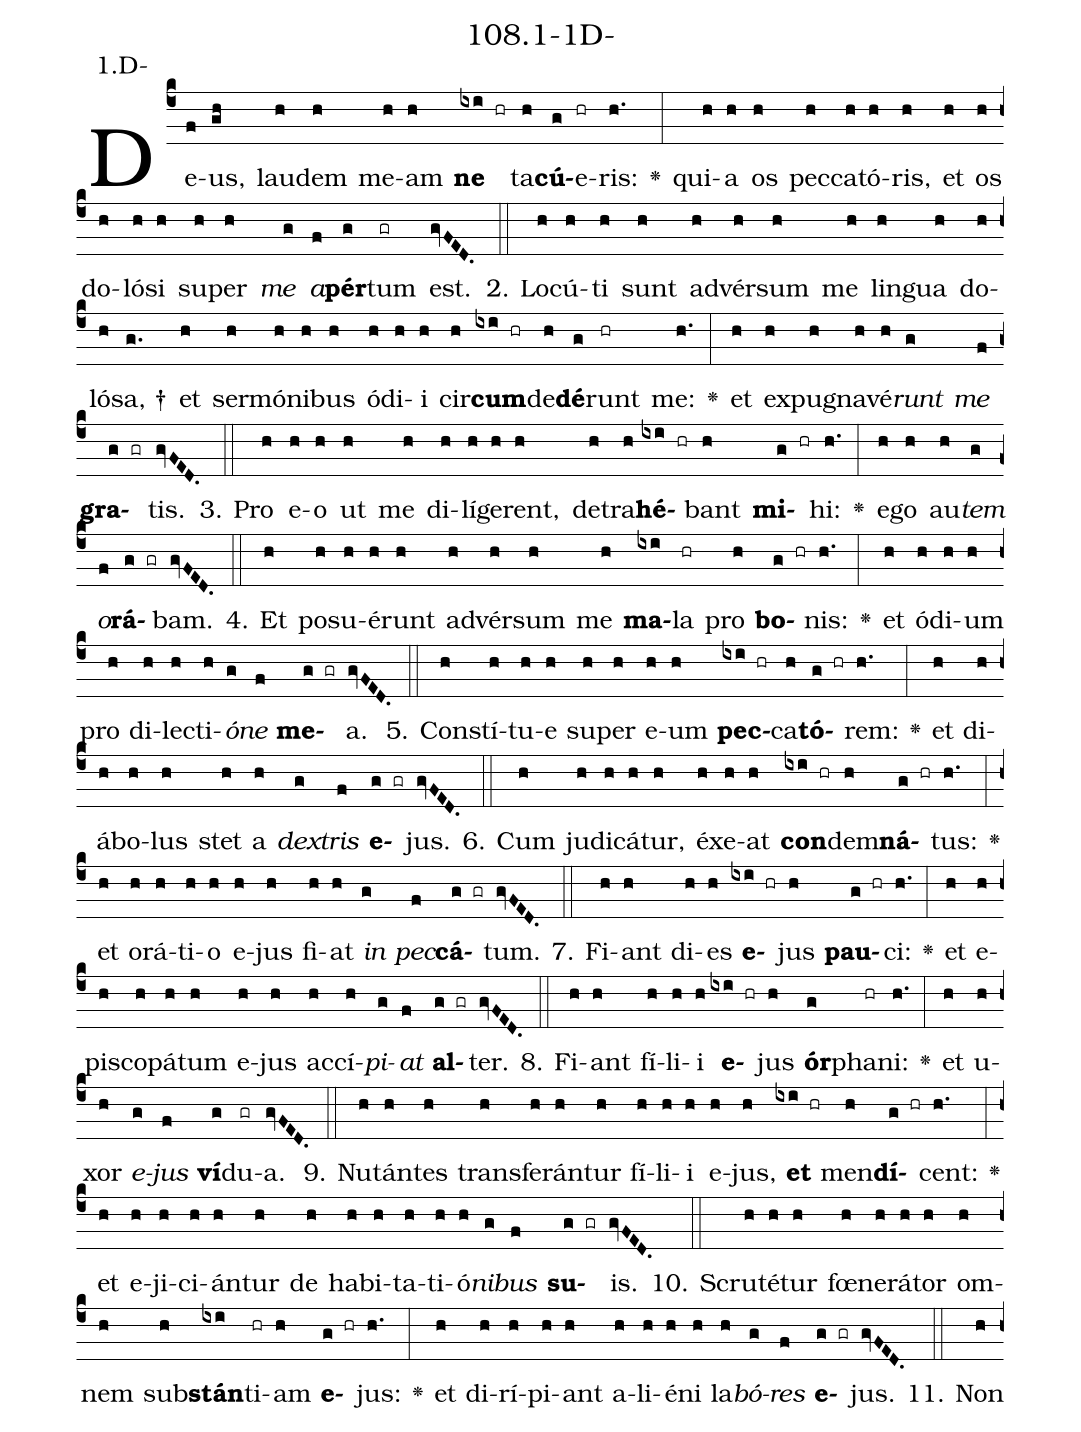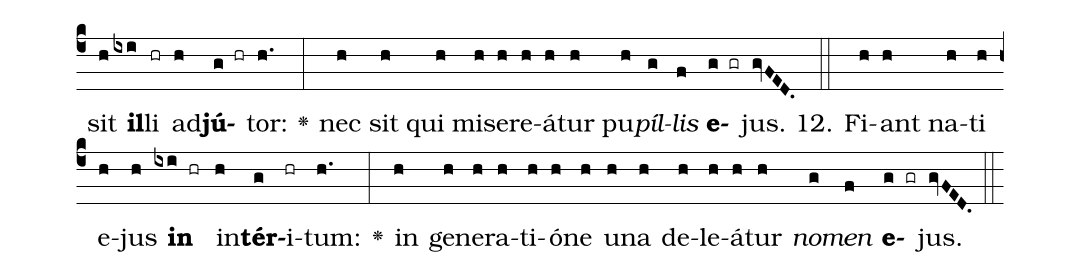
name: 108.1-1D-;
annotation: 1.D-;
%%
(c4)De(f)us,(gh) lau(h)dem(h) me(h)am(h) <b>ne</b>(ixi hr) ta(h)<b>cú</b>(g)e(hr)ris:(h.) <v>\greheightstar</v>(:) qui(h)a(h) os(h) pec(h)ca(h)tó(h)ris,(h) et(h) os(h) do(h)ló(h)si(h) su(h)per(h) <i>me</i>(g) <i>a</i>(f)<b>pér</b>(g)tum(gr) est.(gvFED.) (::)
2. Lo(h)cú(h)ti(h) sunt(h) ad(h)vér(h)sum(h) me(h) lin(h)gua(h) do(h)ló(h)sa, †(g.) et(h) ser(h)mó(h)ni(h)bus(h) ó(h)di(h)i(h) cir(h)<b>cum</b>(ixi hr)de(h)<b>dé</b>(g)runt(hr) me:(h.) <v>\greheightstar</v>(:) et(h) ex(h)pu(h)gna(h)vé(h)<i>runt</i>(g) <i>me</i>(f) <b>gra</b>(g gr)tis.(gvFED.) (::)
3. Pro(h) e(h)o(h) ut(h) me(h) di(h)lí(h)ge(h)rent,(h) de(h)tra(h)<b>hé</b>(ixi hr)bant(h) <b>mi</b>(g hr)hi:(h.) <v>\greheightstar</v>(:) e(h)go(h) au(h)<i>tem</i>(g) <i>o</i>(f)<b>rá</b>(g gr)bam.(gvFED.) (::)
4. Et(h) po(h)su(h)é(h)runt(h) ad(h)vér(h)sum(h) me(h) <b>ma</b>(ixi)la(hr) pro(h) <b>bo</b>(g hr)nis:(h.) <v>\greheightstar</v>(:) et(h) ó(h)di(h)um(h) pro(h) di(h)lec(h)ti(h)<i>ó</i>(g)<i>ne</i>(f) <b>me</b>(g gr)a.(gvFED.) (::)
5. Con(h)stí(h)tu(h)e(h) su(h)per(h) e(h)um(h) <b>pec</b>(ixi hr)ca(h)<b>tó</b>(g hr)rem:(h.) <v>\greheightstar</v>(:) et(h) di(h)á(h)bo(h)lus(h) stet(h) a(h) <i>dex</i>(g)<i>tris</i>(f) <b>e</b>(g gr)jus.(gvFED.) (::)
6. Cum(h) ju(h)di(h)cá(h)tur,(h) éx(h)e(h)at(h) <b>con</b>(ixi hr)dem(h)<b>ná</b>(g hr)tus:(h.) <v>\greheightstar</v>(:) et(h) o(h)rá(h)ti(h)o(h) e(h)jus(h) fi(h)at(h) <i>in</i>(g) <i>pec</i>(f)<b>cá</b>(g gr)tum.(gvFED.) (::)
7. Fi(h)ant(h) di(h)es(h) <b>e</b>(ixi hr)jus(h) <b>pau</b>(g hr)ci:(h.) <v>\greheightstar</v>(:) et(h) e(h)pis(h)co(h)pá(h)tum(h) e(h)jus(h) ac(h)cí(h)<i>pi</i>(g)<i>at</i>(f) <b>al</b>(g gr)ter.(gvFED.) (::)
8. Fi(h)ant(h) fí(h)li(h)i(h) <b>e</b>(ixi hr)jus(h) <b>ór</b>(g)pha(hr)ni:(h.) <v>\greheightstar</v>(:) et(h) u(h)xor(h) <i>e</i>(g)<i>jus</i>(f) <b>ví</b>(g)du(gr)a.(gvFED.) (::)
9. Nu(h)tán(h)tes(h) trans(h)fe(h)rán(h)tur(h) fí(h)li(h)i(h) e(h)jus,(h) <b>et</b>(ixi hr) men(h)<b>dí</b>(g hr)cent:(h.) <v>\greheightstar</v>(:) et(h) e(h)ji(h)ci(h)án(h)tur(h) de(h) ha(h)bi(h)ta(h)ti(h)ó(h)<i>ni</i>(g)<i>bus</i>(f) <b>su</b>(g gr)is.(gvFED.) (::)
10. Scru(h)té(h)tur(h) fœ(h)ne(h)rá(h)tor(h) om(h)nem(h) sub(h)<b>stán</b>(ixi)ti(hr)am(h) <b>e</b>(g hr)jus:(h.) <v>\greheightstar</v>(:) et(h) di(h)rí(h)pi(h)ant(h) a(h)li(h)é(h)ni(h) la(h)<i>bó</i>(g)<i>res</i>(f) <b>e</b>(g gr)jus.(gvFED.) (::)
11. Non(h) sit(h) <b>il</b>(ixi)li(hr) ad(h)<b>jú</b>(g hr)tor:(h.) <v>\greheightstar</v>(:) nec(h) sit(h) qui(h) mi(h)se(h)re(h)á(h)tur(h) pu(h)<i>píl</i>(g)<i>lis</i>(f) <b>e</b>(g gr)jus.(gvFED.) (::)
12. Fi(h)ant(h) na(h)ti(h) e(h)jus(h) <b>in</b>(ixi hr) in(h)<b>tér</b>(g)i(hr)tum:(h.) <v>\greheightstar</v>(:) in(h) ge(h)ne(h)ra(h)ti(h)ó(h)ne(h) u(h)na(h) de(h)le(h)á(h)tur(h) <i>no</i>(g)<i>men</i>(f) <b>e</b>(g gr)jus.(gvFED.) (::)
